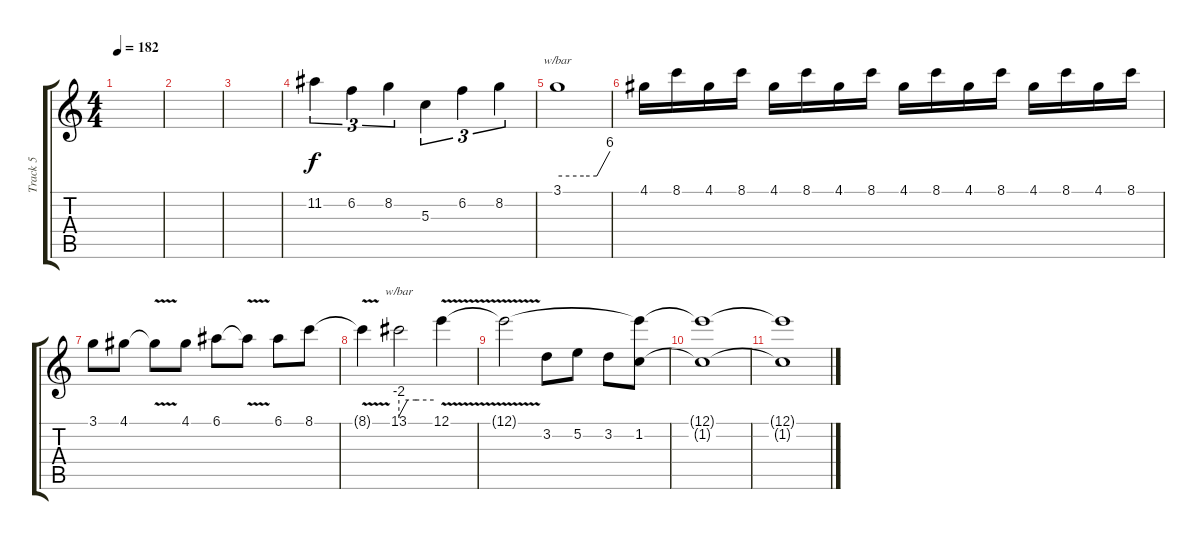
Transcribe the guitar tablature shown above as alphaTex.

\track ("Track 5" "Track 5") {instrument distortionguitar}
\staff {score tabs}
\tuning (E4 B3 G3 D3 A2 E2) {hide}
\ts (4 4)
\tempo 182
\clef g2
\ks c
|
|
|
11.2.4{tu (3 2)} 6.2.4{tu (3 2)} 8.2.4{tu (3 2)} 5.3.4{tu (3 2)} 6.2.4{tu (3 2)} 8.2.4{tu (3 2)} |
3.1.1{tbe (custom default 0 0 30 0 45 0 60 24)} |
4.1.16 8.1.16 4.1.16 8.1.16 4.1.16 8.1.16 4.1.16 8.1.16 4.1.16 8.1.16 4.1.16 8.1.16 4.1.16 8.1.16 4.1.16 8.1.16 |
3.1.8 4.1.8 4.1{v t}.8 4.1.8 6.1.8 6.1{v t}.8 6.1.8 8.1.8 |
8.1{v t}.4 13.1.2{tbe (custom default 0 -8 15 0 30 0 60 0)} 12.1{v}.4 |
12.1{t}.2 3.2.8 5.2.8 3.2.8 (12.1{t} 1.2).8 |
(12.1{t} 1.2{t}).1 |
(12.1{t} 1.2{t}).1
